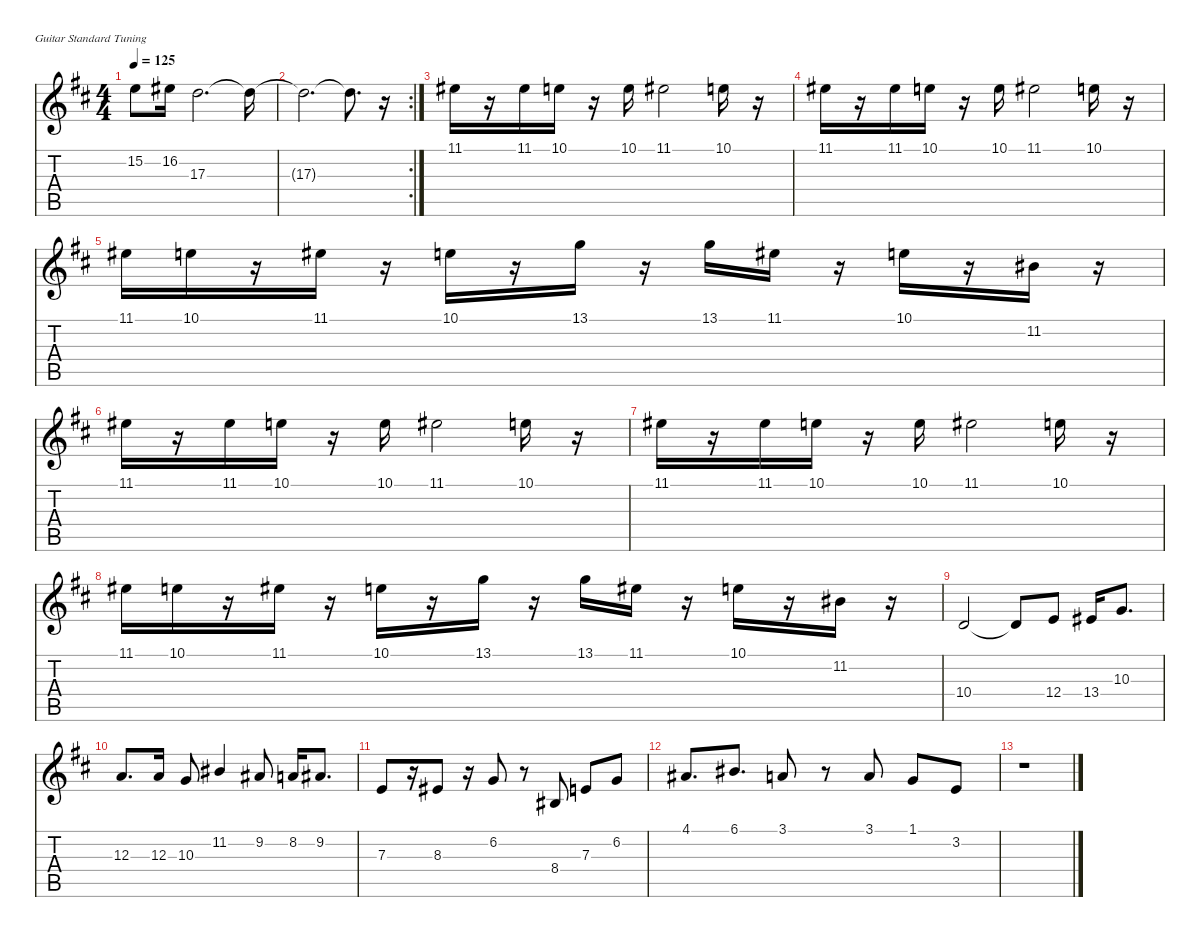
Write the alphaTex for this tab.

\defaultSystemsLayout 4
\hideDynamics
\bracketExtendMode nobrackets
\singleTrackTrackNamePolicy hidden
\multiTrackTrackNamePolicy hidden
\firstSystemTrackNameMode fullname
\firstSystemTrackNameOrientation horizontal
\otherSystemsTrackNameOrientation horizontal
\track ("Trompete" "tpt.") {instrument trumpet}
\staff {score tabs}
\tuning (E4 B3 G3 D3 A2 E2)
\displaytranspose 2
\ts (4 4)
\tempo 125
\clef g2
\ks d
15.2{acc forcenatural}.8{dy f beam Down} 16.2{acc #}.16{beam Down} 17.3{acc forcenatural}.2{d beam Down} 17.3{t acc forcenatural}.16{beam Down} |
\rc 2
17.3{t acc forcenatural}.2{d beam Down} 17.3{t acc forcenatural}.8{d beam Down} r.16{beam Down} |
11.1{acc #}.16{beam Down} r.16{beam Down} 11.1{acc #}.16{beam Down} 10.1{acc forcenatural}.16{beam Down} r.16{beam Down} 10.1{acc forcenatural}.16{beam Down} 11.1{acc #}.2{beam Down} 10.1{acc forcenatural}.16{beam Down} r.16{beam Down} |
11.1{acc #}.16{beam Down} r.16{beam Down} 11.1{acc #}.16{beam Down} 10.1{acc forcenatural}.16{beam Down} r.16{beam Down} 10.1{acc forcenatural}.16{beam Down} 11.1{acc #}.2{beam Down} 10.1{acc forcenatural}.16{beam Down} r.16{beam Down} |
11.1{acc #}.16{beam Down} 10.1{acc forcenatural}.16{beam Down} r.16{beam Down} 11.1{acc #}.16{beam Down} r.16{beam Down} 10.1{acc forcenatural}.16{beam Down} r.16{beam Down} 13.1{acc forcenatural}.16{beam Down} r.16{beam Down} 13.1{acc forcenatural}.16{beam Down} 11.1{acc #}.16{beam Down} r.16{beam Down} 10.1{acc forcenatural}.16{beam Down} r.16{beam Down} 11.2{acc #}.16{beam Down} r.16{beam Down} |
11.1{acc #}.16{beam Down} r.16{beam Down} 11.1{acc #}.16{beam Down} 10.1{acc forcenatural}.16{beam Down} r.16{beam Down} 10.1{acc forcenatural}.16{beam Down} 11.1{acc #}.2{beam Down} 10.1{acc forcenatural}.16{beam Down} r.16{beam Down} |
11.1{acc #}.16{beam Down} r.16{beam Down} 11.1{acc #}.16{beam Down} 10.1{acc forcenatural}.16{beam Down} r.16{beam Down} 10.1{acc forcenatural}.16{beam Down} 11.1{acc #}.2{beam Down} 10.1{acc forcenatural}.16{beam Down} r.16{beam Down} |
11.1{acc #}.16{beam Down} 10.1{acc forcenatural}.16{beam Down} r.16{beam Down} 11.1{acc #}.16{beam Down} r.16{beam Down} 10.1{acc forcenatural}.16{beam Down} r.16{beam Down} 13.1{acc forcenatural}.16{beam Down} r.16{beam Down} 13.1{acc forcenatural}.16{beam Down} 11.1{acc #}.16{beam Down} r.16{beam Down} 10.1{acc forcenatural}.16{beam Down} r.16{beam Down} 11.2{acc #}.16{beam Down} r.16{beam Down} |
10.4{acc forcenatural}.2{beam Up} 10.4{t acc forcenatural}.8{beam Up} 12.4{acc forcenatural}.8{beam Up} 13.4{acc #}.16{beam Up} 10.3{acc forcenatural}.8{d beam Up} |
12.3{acc forcenatural}.8{d beam Up} 12.3{acc forcenatural}.16{beam Up} 10.3{acc forcenatural}.8{beam Up} 11.2{acc #}.4{beam Up} 9.2{acc #}.8{beam Up} 8.2{acc forcenatural}.16{beam Up} 9.2{acc #}.8{d beam Up} |
7.3{acc forcenatural}.8{beam Up} r.16{beam Up} 8.3{acc #}.8{beam Up} r.16{beam Up} 6.2{acc forcenatural}.8{beam Up} r.8{beam Up} 8.4{acc #}.8{beam Up} 7.3{acc forcenatural}.8{beam Up} 6.2{acc forcenatural}.8{beam Up} |
4.1{acc #}.8{d beam Up} 6.1{acc #}.8{d beam Up} 3.1{acc forcenatural}.8{beam Up} r.8{beam Up} 3.1{acc forcenatural}.8{beam Up} 1.1{acc forcenatural}.8{beam Up} 3.2{acc forcenatural}.8{beam Up} |
r.1{beam Down}
